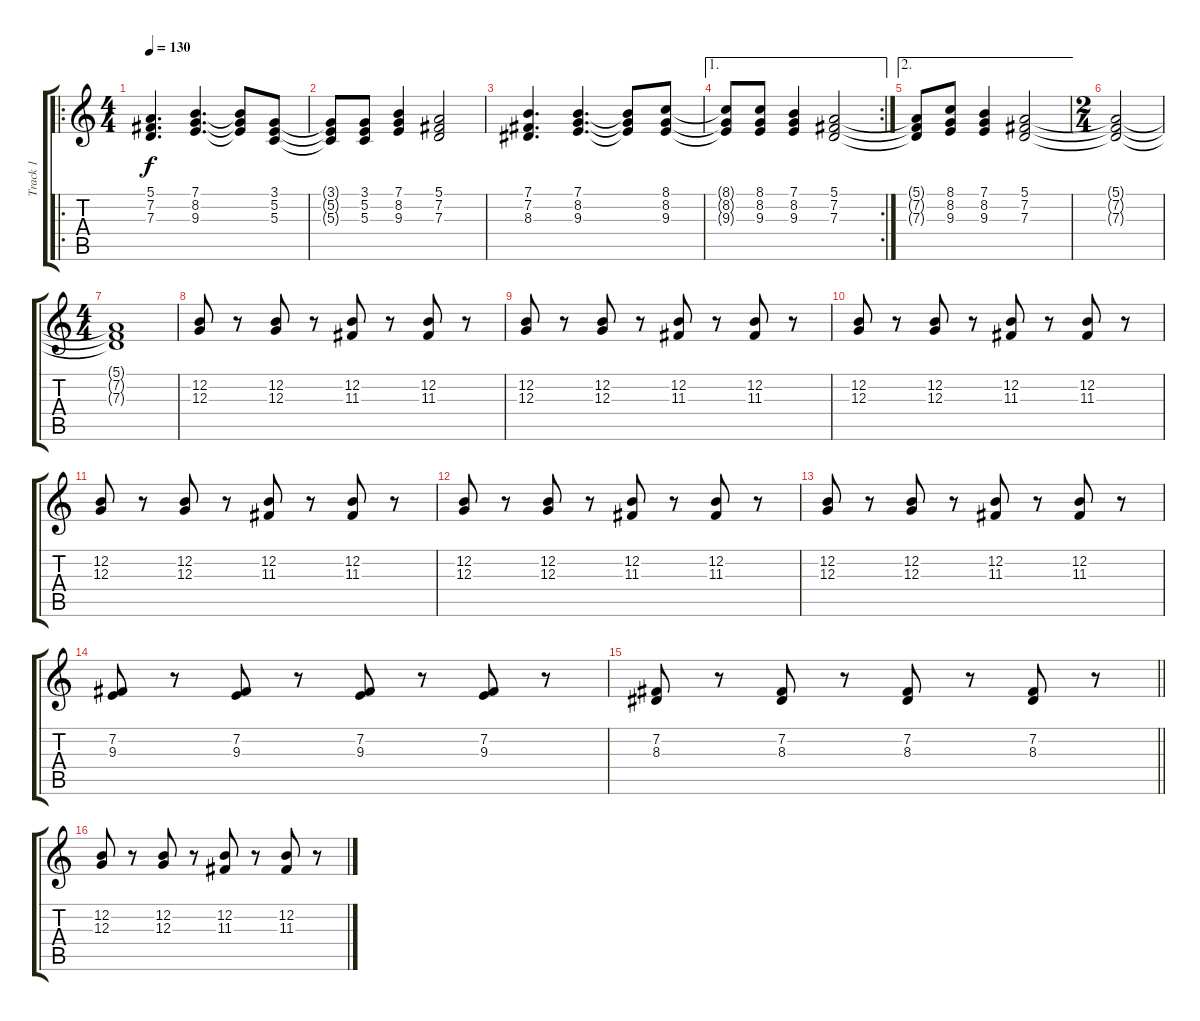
\track ("Track 1" "Track 1") {instrument tremolostrings}
\staff {score tabs}
\tuning (E4 B3 G3 D3 A2 E2) {hide}
\ro
\ts (4 4)
\tempo 130
\clef g2
\ks c
(5.1 7.2 7.3).4{d dy f} (7.1 8.2 9.3).4{d} (7.1{t} 8.2{t} 9.3{t}).8 (3.1 5.2 5.3).8 |
(3.1{t} 5.2{t} 5.3{t}).8 (3.1 5.2 5.3).8 (7.1 8.2 9.3).4 (5.1 7.2 7.3).2 |
(7.1 7.2 8.3).4{d} (7.1 8.2 9.3).4{d} (7.1{t} 8.2{t} 9.3{t}).8 (8.1 8.2 9.3).8 |
\ae 1
\rc 2
(8.1{t} 8.2{t} 9.3{t}).8 (8.1 8.2 9.3).8 (7.1 8.2 9.3).4 (5.1 7.2 7.3).2 |
\ae 2
(5.1{t} 7.2{t} 7.3{t}).8 (8.1 8.2 9.3).8 (7.1 8.2 9.3).4 (5.1 7.2 7.3).2 |
\ts (2 4)
(5.1{t} 7.2{t} 7.3{t}).2 |
\ts (4 4)
(5.1{t} 7.2{t} 7.3{t}).1 |
(12.2 12.3).8 r.8 (12.2 12.3).8 r.8 (12.2 11.3).8 r.8 (12.2 11.3).8 r.8 |
(12.2 12.3).8 r.8 (12.2 12.3).8 r.8 (12.2 11.3).8 r.8 (12.2 11.3).8 r.8 |
(12.2 12.3).8 r.8 (12.2 12.3).8 r.8 (12.2 11.3).8 r.8 (12.2 11.3).8 r.8 |
(12.2 12.3).8 r.8 (12.2 12.3).8 r.8 (12.2 11.3).8 r.8 (12.2 11.3).8 r.8 |
(12.2 12.3).8 r.8 (12.2 12.3).8 r.8 (12.2 11.3).8 r.8 (12.2 11.3).8 r.8 |
(12.2 12.3).8 r.8 (12.2 12.3).8 r.8 (12.2 11.3).8 r.8 (12.2 11.3).8 r.8 |
(7.2 9.3).8 r.8 (7.2 9.3).8 r.8 (7.2 9.3).8 r.8 (7.2 9.3).8 r.8 |
\barLineRight lightlight
(7.2 8.3).8 r.8 (7.2 8.3).8 r.8 (7.2 8.3).8 r.8 (7.2 8.3).8 r.8 |
(12.2 12.3).8 r.8 (12.2 12.3).8 r.8 (12.2 11.3).8 r.8 (12.2 11.3).8 r.8
